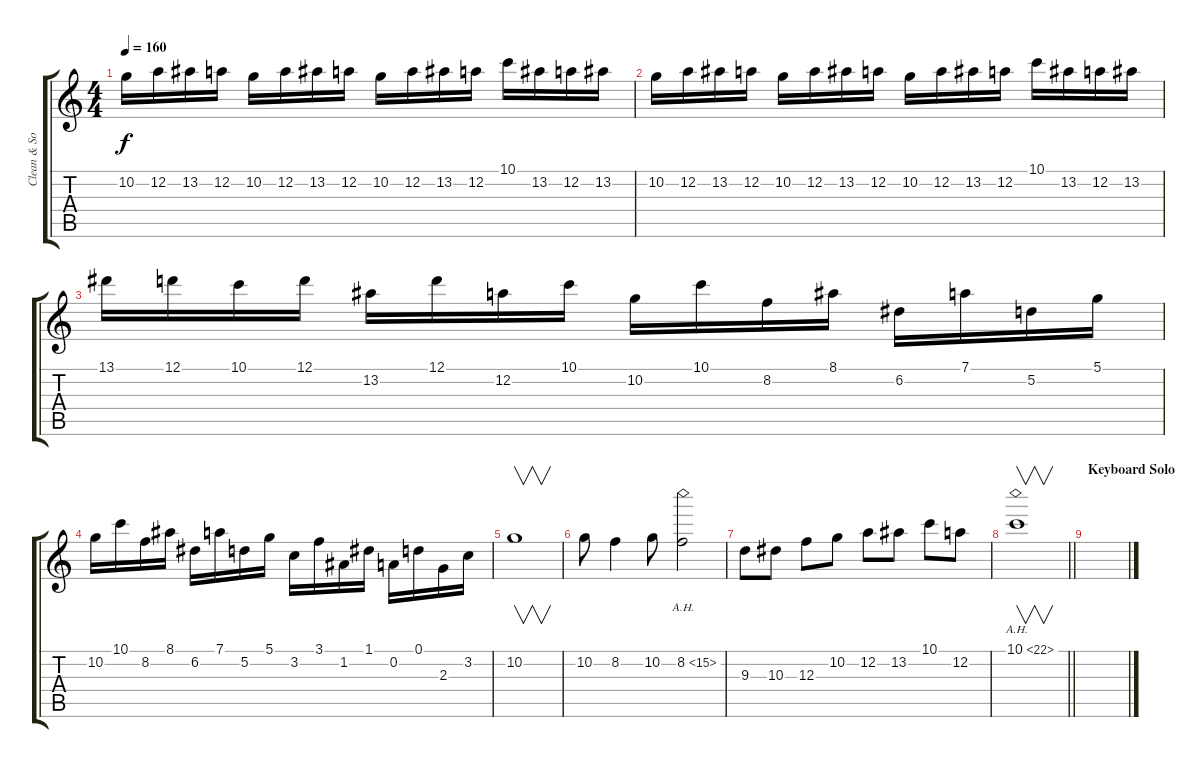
\track ("Clean & Solo" "Clean & So") {instrument electricguitarclean}
\staff {score tabs}
\tuning (D4 A3 F3 C3 G2 D2) {hide}
\ts (4 4)
\tempo 160
\clef g2
\ks c
10.2.16{dy f} 12.2.16 13.2.16 12.2.16 10.2.16 12.2.16 13.2.16 12.2.16 10.2.16 12.2.16 13.2.16 12.2.16 10.1.16 13.2.16 12.2.16 13.2.16 |
10.2.16 12.2.16 13.2.16 12.2.16 10.2.16 12.2.16 13.2.16 12.2.16 10.2.16 12.2.16 13.2.16 12.2.16 10.1.16 13.2.16 12.2.16 13.2.16 |
13.1.16 12.1.16 10.1.16 12.1.16 13.2.16 12.1.16 12.2.16 10.1.16 10.2.16 10.1.16 8.2.16 8.1.16 6.2.16 7.1.16 5.2.16 5.1.16 |
10.2.16 10.1.16 8.2.16 8.1.16 6.2.16 7.1.16 5.2.16 5.1.16 3.2.16 3.1.16 1.2.16 1.1.16 0.2.16 0.1.16 2.3.16 3.2.16 |
10.2.1{v} |
10.2.8 8.2.4 10.2.8 8.2{ah 7}.2 |
9.3.8 10.3.8 12.3.8 10.2.8 12.2.8 13.2.8 10.1.8 12.2.8 |
\barLineRight lightlight
10.1{ah 12}.1{v} |
\section ("" "Keyboard Solo")
